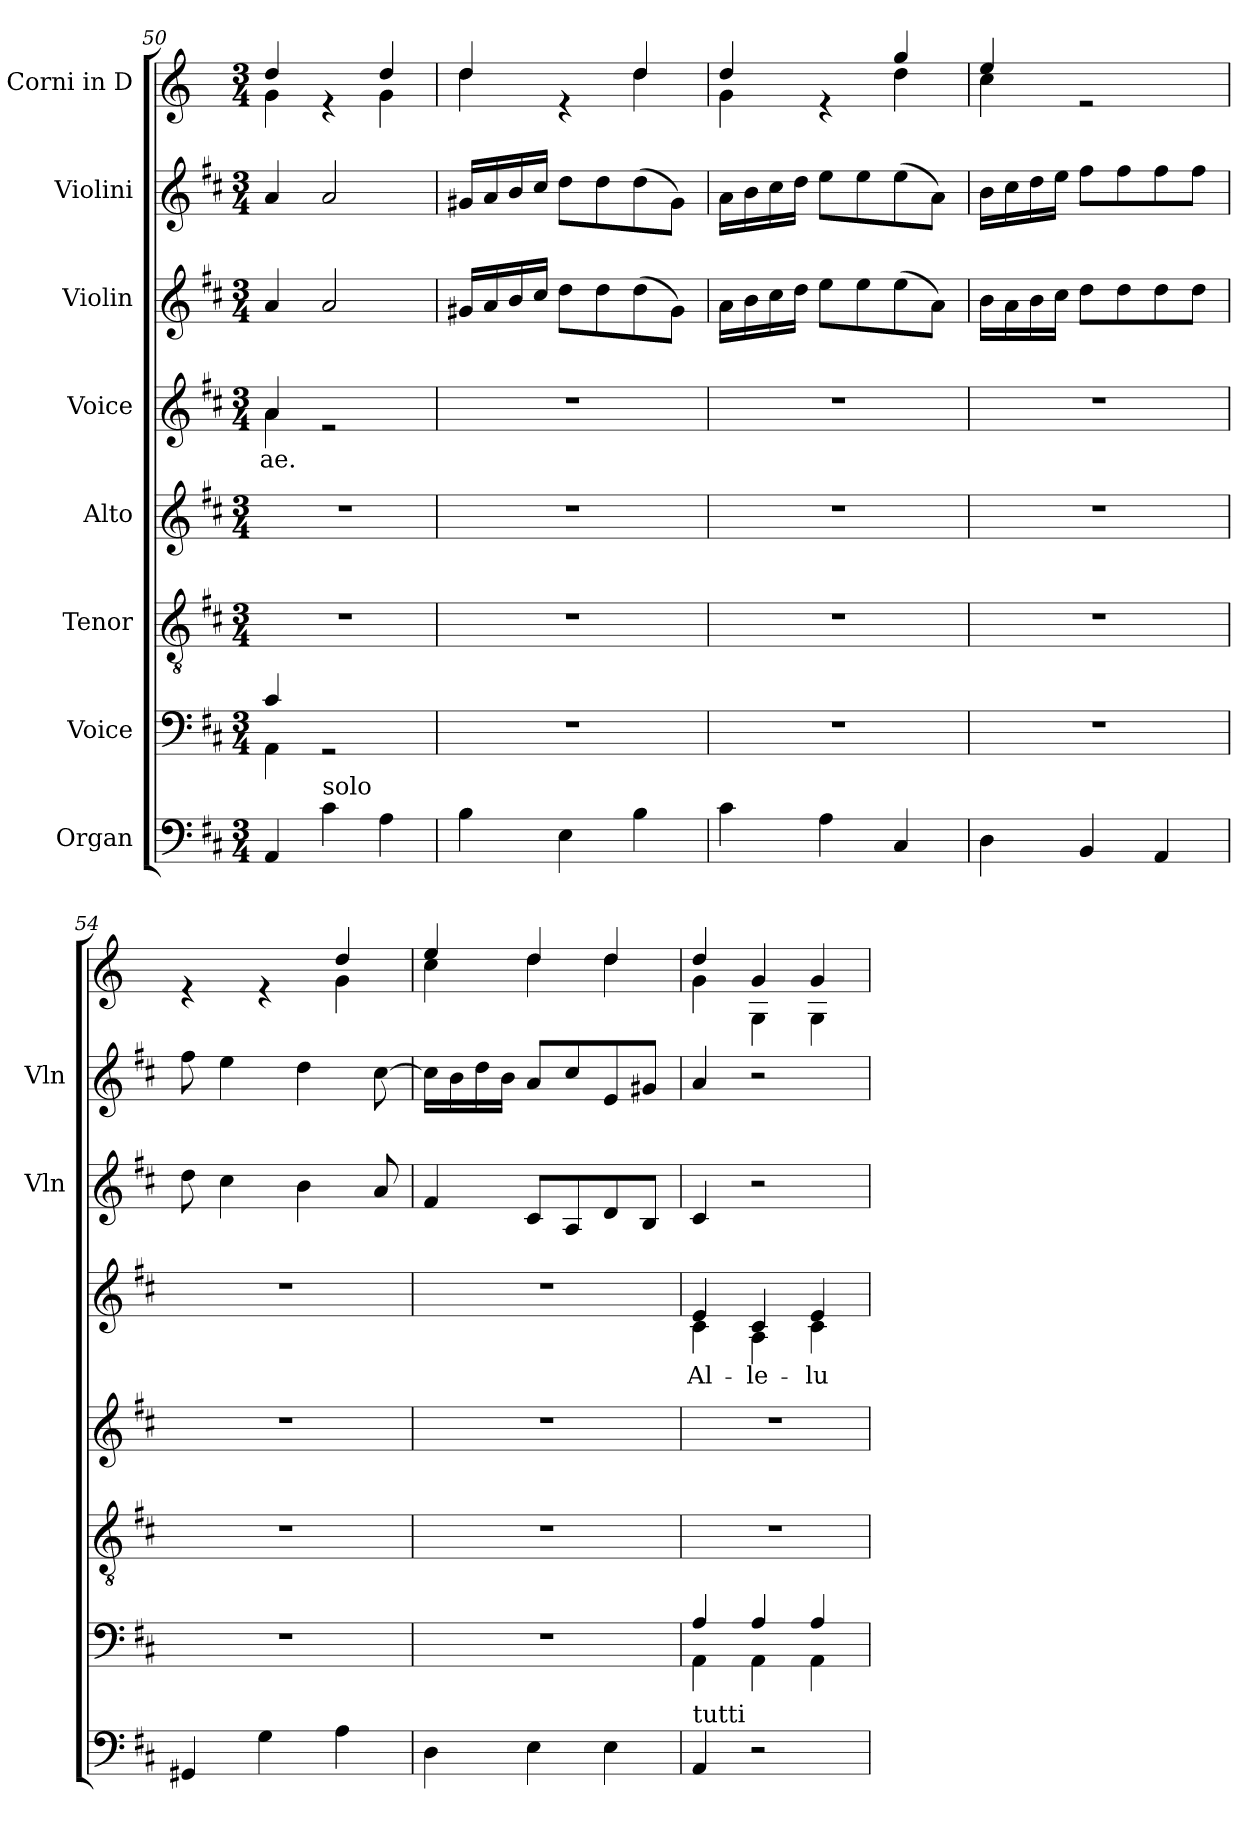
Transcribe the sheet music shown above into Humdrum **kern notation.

**kern	**kern	**kern	**kern	**kern	**text	**kern	**kern	**kern
*part8	*part7	*part6	*part5	*part4	*part4	*part3	*part2	*part1
*staff8	*staff7	*staff6	*staff5	*staff4	*staff4	*staff3	*staff2	*staff1
*I"Organ	*I"Voice	*I"Tenor	*I"Alto	*I"Voice	*	*I"Violin	*I"Violini	*I"Corni in D
*	*	*	*	*	*	*I'Vln	*I'Vln	*
*clefF4	*clefF4	*clefGv2	*clefG2	*clefG2	*	*clefG2	*clefG2	*clefG2
*	*	*	*	*	*	*	*	*ITrd6c10
*k[f#c#]	*k[f#c#]	*k[f#c#]	*k[f#c#]	*k[f#c#]	*	*k[f#c#]	*k[f#c#]	*k[f#c#]
*M3/4	*M3/4	*M3/4	*M3/4	*M3/4	*	*M3/4	*M3/4	*M3/4
=50	=50	=50	=50	=50	=50	=50	=50	=50
*	*^	*	*	*	*	*	*	*
!	!	!	!	!	!	!LO:LY:b	!	!	!
*	*	*	*	*	*^	*	*	*	*^
4AA/	4c#/	4AA\	2.r	2.r	4a/	4a\	-ae.	4a/	4a/	4e/	4A\
!LO:TX:a:t=solo	!	!	!	!	!	!	!	!	!	!	!
4c#\	2rGG	2ryy	.	.	2re	2ryy	.	2a/	2a/	4re	4ryy
4A\	.	.	.	.	.	.	.	.	.	4e/	4A\
*	*v	*v	*	*	*v	*v	*	*	*	*	*
=51	=51	=51	=51	=51	=51	=51	=51	=51	=51
4B\	2.r	2.r	2.r	2.r	.	16g#X/LL	16g#X/LL	4e/	4e\
.	.	.	.	.	.	16a/	16a/	.	.
.	.	.	.	.	.	16b/	16b/	.	.
.	.	.	.	.	.	16cc#/JJ	16cc#/JJ	.	.
4E\	.	.	.	.	.	8dd\L	8dd\L	4re	4ryy
.	.	.	.	.	.	8dd\	8dd\	.	.
4B\	.	.	.	.	.	(8dd\	(8dd\	4e/	4e\
.	.	.	.	.	.	8g#\J)	8g#\J)	.	.
=52	=52	=52	=52	=52	=52	=52	=52	=52	=52
4c#\	2.r	2.r	2.r	2.r	.	16a\LL	16a\LL	4e/	4A\
.	.	.	.	.	.	16b\	16b\	.	.
.	.	.	.	.	.	16cc#\	16cc#\	.	.
.	.	.	.	.	.	16dd\JJ	16dd\JJ	.	.
4A\	.	.	.	.	.	8ee\L	8ee\L	4re	4ryy
.	.	.	.	.	.	8ee\	8ee\	.	.
4C#/	.	.	.	.	.	(8ee\	(8ee\	4a/	4e\
.	.	.	.	.	.	8a\J)	8a\J)	.	.
=53	=53	=53	=53	=53	=53	=53	=53	=53	=53
4D\	2.r	2.r	2.r	2.r	.	16b\LL	16b\LL	4f#/	4d\
.	.	.	.	.	.	16a\	16cc#\	.	.
.	.	.	.	.	.	16b\	16dd\	.	.
.	.	.	.	.	.	16cc#\JJ	16ee\JJ	.	.
4BB/	.	.	.	.	.	8dd\L	8ff#\L	2re	2ryy
.	.	.	.	.	.	8dd\	8ff#\	.	.
4AA/	.	.	.	.	.	8dd\	8ff#\	.	.
.	.	.	.	.	.	8dd\J	8ff#\J	.	.
!!LO:LB:g=z	!!
=54	=54	=54	=54	=54	=54	=54	=54	=54	=54
4GG#X/	2.r	2.r	2.r	2.r	.	8dd\	8ff#\	4re	2ryy
.	.	.	.	.	.	4cc#\	4ee\	.	.
4G\	.	.	.	.	.	.	.	4re	.
.	.	.	.	.	.	4b\	4dd\	.	.
4A\	.	.	.	.	.	.	.	4e/	4A\
.	.	.	.	.	.	8a/	[8cc#\	.	.
=55	=55	=55	=55	=55	=55	=55	=55	=55	=55
4D\	2.r	2.r	2.r	2.r	.	4f#/	16cc#\LL]	4f#/	4d\
.	.	.	.	.	.	.	16b\	.	.
.	.	.	.	.	.	.	16dd\	.	.
.	.	.	.	.	.	.	16b\JJ	.	.
4E\	.	.	.	.	.	8c#/L	8a/L	4e/	4e\
.	.	.	.	.	.	8A/	8cc#/	.	.
4E\	.	.	.	.	.	8d/	8e/	4e/	4e\
.	.	.	.	.	.	8B/J	8g#X/J	.	.
=56	=56	=56	=56	=56	=56	=56	=56	=56	=56
*	*^	*	*	*	*	*	*	*	*
!LO:TX:a:t=tutti	!	!	!	!	!	!	!	!	!	!
!	!	!	!	!	!	!LO:LY:b	!	!	!	!
*	*	*	*	*	*^	*	*	*	*	*
4AA/	4A/	4AA\	2.r	2.r	4e/	4c#\	Al-	4c#/	4a/	4e/	4A\
!	!	!	!	!	!	!	!LO:LY:b	!	!	!	!
2r	4A/	4AA\	.	.	4c#/	4A\	-le-	2r	2r	4A/	4AA\
!	!	!	!	!	!	!	!LO:LY:b	!	!	!	!
.	4A/	4AA\	.	.	4e/	4c#\	-lu-	.	.	4A/	4AA\
*	*v	*v	*	*	*v	*v	*	*	*	*v	*v
=	=	=	=	=	=	=	=	=
*-	*-	*-	*-	*-	*-	*-	*-	*-
